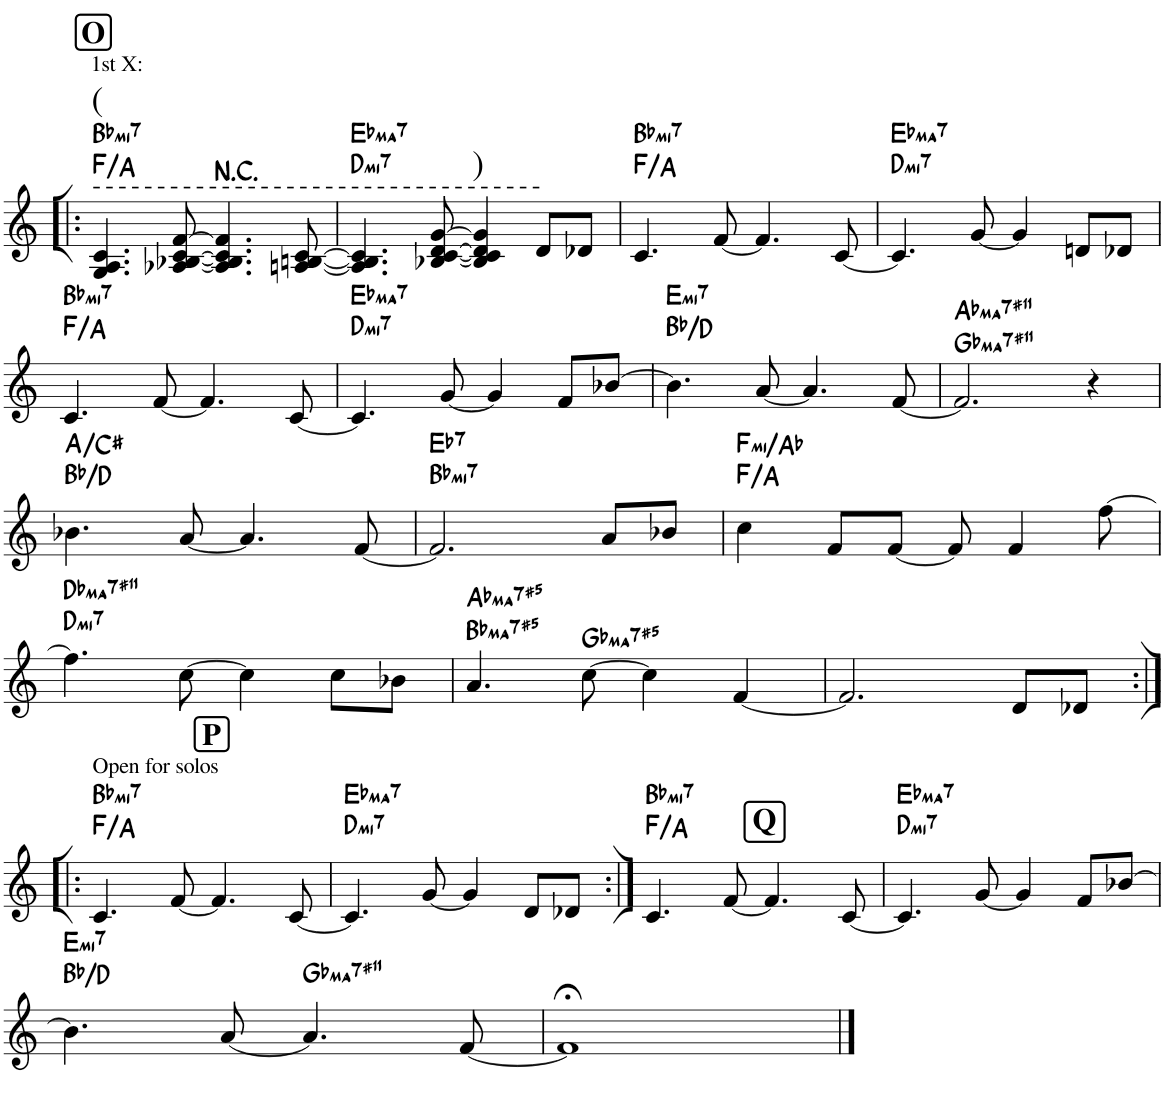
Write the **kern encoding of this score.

**kern	**harte
*part1	*part1
*staff1	*
*I"Piano	*
*I'Pno	*
!!LO:PB:g=z
*clefG2	*
*k[]	*
*M4/4	*
=132!|:	=132!|:
!LO:TX:a:t=1st X&colon;	!
!LO:TX:a:B:t=O	!LO:H:n=2:kt=mi7
4.G/ 4.A/ 4.c/	F:maj/3 Bb:min7
[8A-X/ [8B-X/ [8c/ [8f/	.
!	!LO:H:kt=N.C.
4.A-/] 4.B-/] 4.c/] 4.f/]	N
[8An/ [8Bn/ [8c/	.
=133	=133
!	!LO:H:n=1:kt=mi7
!	!LO:H:n=2:kt=ma7
4.A/] 4.B/] 4.c/]	D:min7 Eb:maj7
[8B-X/ [8c/ [8d/ [8g/	.
4B-/] 4c/] 4d/] 4g/]	.
8d/L	.
8d-X/J	.
=134	=134
!	!LO:H:n=2:kt=mi7
4.c/	F:maj/3 Bb:min7
[8f/	.
4.f/]	.
[8c/	.
=135	=135
!	!LO:H:n=1:kt=mi7
!	!LO:H:n=2:kt=ma7
4.c/]	D:min7 Eb:maj7
[8g/	.
4g/]	.
8dn/L	.
8d-X/J	.
!!LO:LB:g=z
=136	=136
!	!LO:H:n=2:kt=mi7
4.c/	F:maj/3 Bb:min7
[8f/	.
4.f/]	.
[8c/	.
=137	=137
!	!LO:H:n=1:kt=mi7
!	!LO:H:n=2:kt=ma7
4.c/]	D:min7 Eb:maj7
[8g/	.
4g/]	.
8f/L	.
[8b-X/J	.
=138	=138
!	!LO:H:n=2:kt=mi7
4.b-\]	Bb:maj/3 E:min7
[8a/	.
4.a/]	.
[8f/	.
=139	=139
!	!LO:H:n=1:kt=ma7
!	!LO:H:n=2:kt=ma7
2.f/]	Gb:maj7(#11) Ab:maj7(#11)
4r	.
!!LO:LB:g=z
=140	=140
4.b-X\	Bb:maj/3 A:maj/3
[8a/	.
4.a/]	.
[8f/	.
=141	=141
!	!LO:H:n=1:kt=mi7
!	!LO:H:n=2:kt=7
2.f/]	Bb:min7 Eb:7
8a/L	.
8b-X/J	.
=142	=142
!	!LO:H:n=2:kt=mi
4cc\	F:maj/3 F:min/b3
8f/L	.
[8f/J	.
8f/]	.
4f/	.
[8ff\	.
!!LO:LB:g=z
=143	=143
!	!LO:H:n=1:kt=mi7
!	!LO:H:n=2:kt=ma7
4.ff\]	D:min7 Db:maj7(#11)
[8cc\	.
4cc\]	.
8cc\L	.
8b-X\J	.
=144	=144
!	!LO:H:n=1:kt=ma7
!	!LO:H:n=2:kt=ma7
4.a/	Bb:(3,#5,7) Ab:(3,#5,7)
!	!LO:H:kt=ma7
[8cc\	Gb:(3,#5,7)
4cc\]	.
[4f/	.
=145	=145
2.f/]	.
8d/L	.
8d-X/J	.
!!LO:LB:g=z
=146:|!|:	=146:|!|:
!LO:TX:a:t=Open for solos	!LO:H:n=2:kt=mi7
4.c/	F:maj/3 Bb:min7
[8f/	.
!LO:TX:a:B:t=P	!
4.f/]	.
[8c/	.
=147	=147
!	!LO:H:n=1:kt=mi7
!	!LO:H:n=2:kt=ma7
4.c/]	D:min7 Eb:maj7
[8g/	.
4g/]	.
8d/L	.
8d-X/J	.
=148:|!	=148:|!
!	!LO:H:n=2:kt=mi7
4.c/	F:maj/3 Bb:min7
[8f/	.
!LO:TX:a:B:t=Q	!
4.f/]	.
[8c/	.
=149	=149
!	!LO:H:n=1:kt=mi7
!	!LO:H:n=2:kt=ma7
4.c/]	D:min7 Eb:maj7
[8g/	.
4g/]	.
8f/L	.
[8b-X/J	.
!!LO:LB:g=z
=150	=150
!	!LO:H:n=2:kt=mi7
4.b-\]	Bb:maj/3 E:min7
[8a/	.
!	!LO:H:kt=ma7
4.a/]	Gb:maj7(#11)
[8f/	.
=151	=151
1f;<]	.
==152	==152
1r	.
==	==
*-	*-
